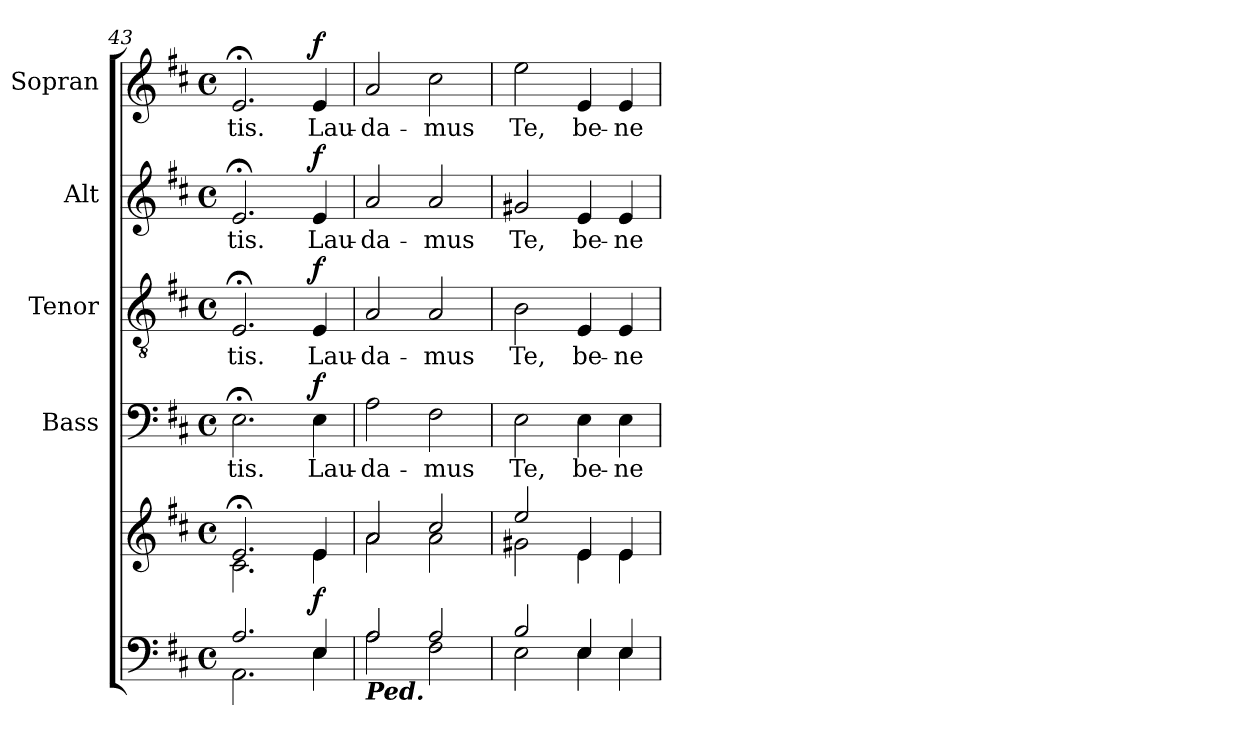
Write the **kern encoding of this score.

**kern	**kern	**dynam	**kern	**text	**dynam	**kern	**text	**dynam	**kern	**text	**dynam	**kern	**text	**dynam
*part5	*part5	*part5	*part4	*part4	*part4	*part3	*part3	*part3	*part2	*part2	*part2	*part1	*part1	*part1
*staff6	*staff5	*staff5/6	*staff4	*staff4	*staff4	*staff3	*staff3	*staff3	*staff2	*staff2	*staff2	*staff1	*staff1	*staff1
*	*	*	*I"Bass	*	*	*I"Tenor	*	*	*I"Alt	*	*	*I"Sopran	*	*
*	*	*	*I'B.	*	*	*I'T.	*	*	*I'A.	*	*	*I'S.	*	*
*clefF4	*clefG2	*	*clefF4	*	*	*clefGv2	*	*	*clefG2	*	*	*clefG2	*	*
*k[f#c#]	*k[f#c#]	*	*k[f#c#]	*	*	*k[f#c#]	*	*	*k[f#c#]	*	*	*k[f#c#]	*	*
*D:	*D:	*	*D:	*	*	*D:	*	*	*D:	*	*	*D:	*	*
*M4/4	*M4/4	*	*M4/4	*	*	*M4/4	*	*	*M4/4	*	*	*M4/4	*	*
*met(c)	*met(c)	*	*met(c)	*	*	*met(c)	*	*	*met(c)	*	*	*met(c)	*	*
=43	=43	=43	=43	=43	=43	=43	=43	=43	=43	=43	=43	=43	=43	=43
*^	*^	*	*	*	*	*	*	*	*	*	*	*	*	*
!	!	!	!	!	!	!LO:LY:b	!	!	!LO:LY:b	!	!	!LO:LY:b	!	!	!LO:LY:b	!
2.A/	2.AA\	2.e;</	2.c#\	.	2.E;<\	-tis.	.	2.E;</	-tis.	.	2.e;</	-tis.	.	2.e;</	-tis.	.
!	!	!	!	!LO:DY:b	!	!LO:LY:b	!LO:DY:a	!	!LO:LY:b	!LO:DY:a	!	!LO:LY:b	!LO:DY:a	!	!LO:LY:b	!LO:DY:a
4E/	4E\	4e/	4e\	f	4E\	Lau-	f	4E/	Lau-	f	4e/	Lau-	f	4e/	Lau-	f
!!LO:PB:g=z
=44	=44	=44	=44	=44	=44	=44	=44	=44	=44	=44	=44	=44	=44	=44	=44	=44
!LO:TX:b:Bi:t=Ped.	!	!	!	!	!	!	!	!	!	!	!	!	!	!	!	!
!	!	!	!	!	!	!LO:LY:b	!	!	!LO:LY:b	!	!	!LO:LY:b	!	!	!LO:LY:b	!
2A/	2A\	2a/	2a\	.	2A\	-da-	.	2A/	-da-	.	2a/	-da-	.	2a/	-da-	.
!	!	!	!	!	!	!LO:LY:b	!	!	!LO:LY:b	!	!	!LO:LY:b	!	!	!LO:LY:b	!
2A/	2F#\	2cc#/	2a\	.	2F#\	-mus	.	2A/	-mus	.	2a/	-mus	.	2cc#\	-mus	.
=45	=45	=45	=45	=45	=45	=45	=45	=45	=45	=45	=45	=45	=45	=45	=45	=45
!	!	!	!	!	!	!LO:LY:b	!	!	!LO:LY:b	!	!	!LO:LY:b	!	!	!LO:LY:b	!
2B/	2E\	2ee/	2g#X\	.	2E\	Te,	.	2B\	Te,	.	2g#X/	Te,	.	2ee\	Te,	.
!	!	!	!	!	!	!LO:LY:b	!	!	!LO:LY:b	!	!	!LO:LY:b	!	!	!LO:LY:b	!
4E/	4E\	4e/	4e\	.	4E\	be-	.	4E/	be-	.	4e/	be-	.	4e/	be-	.
!	!	!	!	!	!	!LO:LY:b	!	!	!LO:LY:b	!	!	!LO:LY:b	!	!	!LO:LY:b	!
4E/	4E\	4e/	4e\	.	4E\	-ne-	.	4E/	-ne-	.	4e/	-ne-	.	4e/	-ne-	.
*v	*v	*	*	*	*	*	*	*	*	*	*	*	*	*	*	*
*	*v	*v	*	*	*	*	*	*	*	*	*	*	*	*	*
=	=	=	=	=	=	=	=	=	=	=	=	=	=	=
*-	*-	*-	*-	*-	*-	*-	*-	*-	*-	*-	*-	*-	*-	*-
